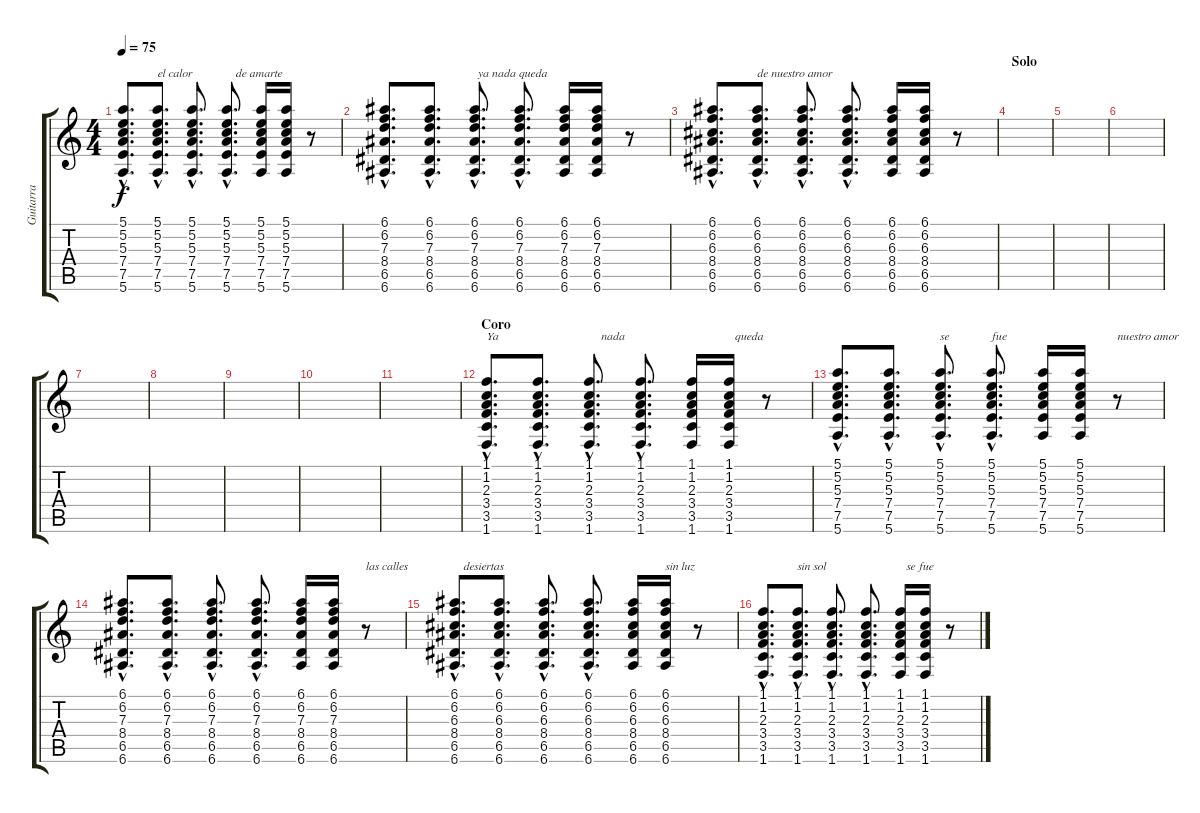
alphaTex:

\track ("Guitarra" "Guitarra") {instrument acousticguitarsteel}
\staff {score tabs}
\tuning (E4 B3 G3 D3 A2 E2) {hide}
\ts (4 4)
\tempo 75
\clef g2
\ks c
(5.1{hac} 5.2{hac} 5.3{hac} 7.4{hac} 7.5{hac} 5.6{hac}).8{d dy f} (5.1{hac} 5.2{hac} 5.3{hac} 7.4{hac} 7.5{hac} 5.6{hac}).8{d txt "el calor"} (5.1{hac} 5.2{hac} 5.3{hac} 7.4{hac} 7.5{hac} 5.6{hac}).8{d} (5.1{hac} 5.2{hac} 5.3{hac} 7.4{hac} 7.5{hac} 5.6{hac}).8{d txt "   de amarte"} (5.1 5.2 5.3 7.4 7.5 5.6).16 (5.1 5.2 5.3 7.4 7.5 5.6).16 r.8 |
(6.1{hac} 6.2{hac} 7.3{hac} 8.4{hac} 6.5{hac} 6.6{hac}).8{d} (6.1{hac} 6.2{hac} 7.3{hac} 8.4{hac} 6.5{hac} 6.6{hac}).8{d} (6.1{hac} 6.2{hac} 7.3{hac} 8.4{hac} 6.5{hac} 6.6{hac}).8{d txt " ya nada queda"} (6.1{hac} 6.2{hac} 7.3{hac} 8.4{hac} 6.5{hac} 6.6{hac}).8{d} (6.1 6.2 7.3 8.4 6.5 6.6).16 (6.1 6.2 7.3 8.4 6.5 6.6).16 r.8 |
(6.1{hac} 6.2{hac} 6.3{hac} 8.4{hac} 6.5{hac} 6.6{hac}).8{d} (6.1{hac} 6.2{hac} 6.3{hac} 8.4{hac} 6.5{hac} 6.6{hac}).8{d txt "de nuestro amor"} (6.1{hac} 6.2{hac} 6.3{hac} 8.4{hac} 6.5{hac} 6.6{hac}).8{d} (6.1{hac} 6.2{hac} 6.3{hac} 8.4{hac} 6.5{hac} 6.6{hac}).8{d} (6.1 6.2 6.3 8.4 6.5 6.6).16 (6.1 6.2 6.3 8.4 6.5 6.6).16 r.8 |
\section ("" "Solo")
|
|
|
|
|
|
|
|
\section ("" "Coro")
(1.1{hac} 1.2{hac} 2.3{hac} 3.4{hac} 3.5{hac} 1.6{hac}).8{d txt "Ya"} (1.1{hac} 1.2{hac} 2.3{hac} 3.4{hac} 3.5{hac} 1.6{hac}).8{d} (1.1{hac} 1.2{hac} 2.3{hac} 3.4{hac} 3.5{hac} 1.6{hac}).8{d txt "    nada"} (1.1{hac} 1.2{hac} 2.3{hac} 3.4{hac} 3.5{hac} 1.6{hac}).8{d} (1.1 1.2 2.3 3.4 3.5 1.6).16 (1.1 1.2 2.3 3.4 3.5 1.6).16{txt "  queda"} r.8 |
(5.1{hac} 5.2{hac} 5.3{hac} 7.4{hac} 7.5{hac} 5.6{hac}).8{d} (5.1{hac} 5.2{hac} 5.3{hac} 7.4{hac} 7.5{hac} 5.6{hac}).8{d} (5.1{hac} 5.2{hac} 5.3{hac} 7.4{hac} 7.5{hac} 5.6{hac}).8{d txt "se"} (5.1{hac} 5.2{hac} 5.3{hac} 7.4{hac} 7.5{hac} 5.6{hac}).8{d txt "fue"} (5.1 5.2 5.3 7.4 7.5 5.6).16 (5.1 5.2 5.3 7.4 7.5 5.6).16 r.8{txt "nuestro amor"} |
(6.1{hac} 6.2{hac} 7.3{hac} 8.4{hac} 6.5{hac} 6.6{hac}).8{d} (6.1{hac} 6.2{hac} 7.3{hac} 8.4{hac} 6.5{hac} 6.6{hac}).8{d} (6.1{hac} 6.2{hac} 7.3{hac} 8.4{hac} 6.5{hac} 6.6{hac}).8{d} (6.1{hac} 6.2{hac} 7.3{hac} 8.4{hac} 6.5{hac} 6.6{hac}).8{d} (6.1 6.2 7.3 8.4 6.5 6.6).16 (6.1 6.2 7.3 8.4 6.5 6.6).16 r.8{txt "las calles"} |
(6.1{hac} 6.2{hac} 6.3{hac} 8.4{hac} 6.5{hac} 6.6{hac}).8{d txt "   desiertas"} (6.1{hac} 6.2{hac} 6.3{hac} 8.4{hac} 6.5{hac} 6.6{hac}).8{d} (6.1{hac} 6.2{hac} 6.3{hac} 8.4{hac} 6.5{hac} 6.6{hac}).8{d} (6.1{hac} 6.2{hac} 6.3{hac} 8.4{hac} 6.5{hac} 6.6{hac}).8{d} (6.1 6.2 6.3 8.4 6.5 6.6).16 (6.1 6.2 6.3 8.4 6.5 6.6).16{txt "sin luz"} r.8 |
(1.1{hac} 1.2{hac} 2.3{hac} 3.4{hac} 3.5{hac} 1.6{hac}).8{d} (1.1{hac} 1.2{hac} 2.3{hac} 3.4{hac} 3.5{hac} 1.6{hac}).8{d txt "sin sol"} (1.1{hac} 1.2{hac} 2.3{hac} 3.4{hac} 3.5{hac} 1.6{hac}).8{d} (1.1{hac} 1.2{hac} 2.3{hac} 3.4{hac} 3.5{hac} 1.6{hac}).8{d} (1.1 1.2 2.3 3.4 3.5 1.6).16{txt "  se fue"} (1.1 1.2 2.3 3.4 3.5 1.6).16 r.8
